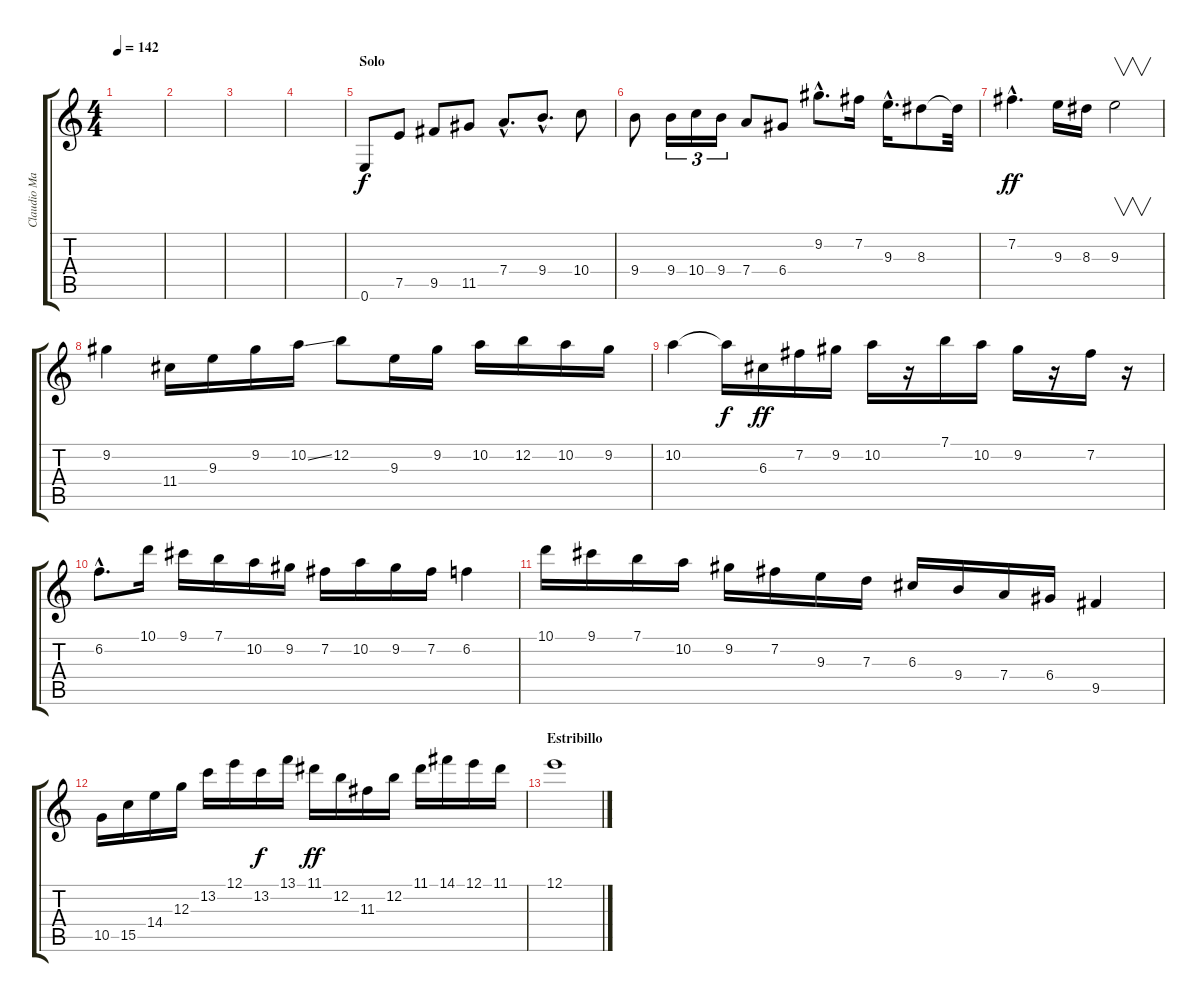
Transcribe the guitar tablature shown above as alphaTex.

\track ("Claudio Marciello (Gtr Solo)" "Claudio Ma") {instrument acousticguitarnylon}
\staff {score tabs}
\tuning (E4 B3 G3 D3 A2 E2) {hide}
\ts (4 4)
\tempo 142
\clef g2
\ks c
|
|
|
|
\section ("" "Solo")
0.6.8 7.5.8 9.5.8 11.5.8 7.4{hac}.8{d} 9.4{hac}.8{d} 10.4.8 |
9.4.8 9.4.16{tu (3 2)} 10.4.16{tu (3 2)} 9.4.16{tu (3 2)} 7.4.8 6.4.8 9.2{hac}.8{d} 7.2.16 9.3{hac}.16{d} 8.3.8 8.3{t}.32{dy f} |
7.2{hac}.4{d dy ff} 9.3.16 8.3.16 9.3.2{v} |
9.2.4 11.4.16 9.3.16 9.2.16 10.2{ss}.16 12.2.8 9.3.16 9.2.16 10.2.16 12.2.16 10.2.16 9.2.16 |
10.2.4 10.2{t}.16{dy f} 6.3.16{dy ff} 7.2.16 9.2.16 10.2.16 r.16 7.1.16 10.2.16 9.2.16 r.16 7.2.16 r.16 |
6.2{hac}.8{d} 10.1.16 9.1.16 7.1.16 10.2.16 9.2.16 7.2.16 10.2.16 9.2.16 7.2.16 6.2.4 |
10.1.16 9.1.16 7.1.16 10.2.16 9.2.16 7.2.16 9.3.16 7.3.16 6.3.16 9.4.16 7.4.16 6.4.16 9.5.4 |
10.5.16 15.5.16 14.4.16 12.3.16 13.2.16 12.1.16 13.2.16{dy f} 13.1.16 11.1.16{dy ff} 12.2.16 11.3.16 12.2.16 11.1.16 14.1.16 12.1.16 11.1.16 |
\section ("" "Estribillo")
12.1.1
